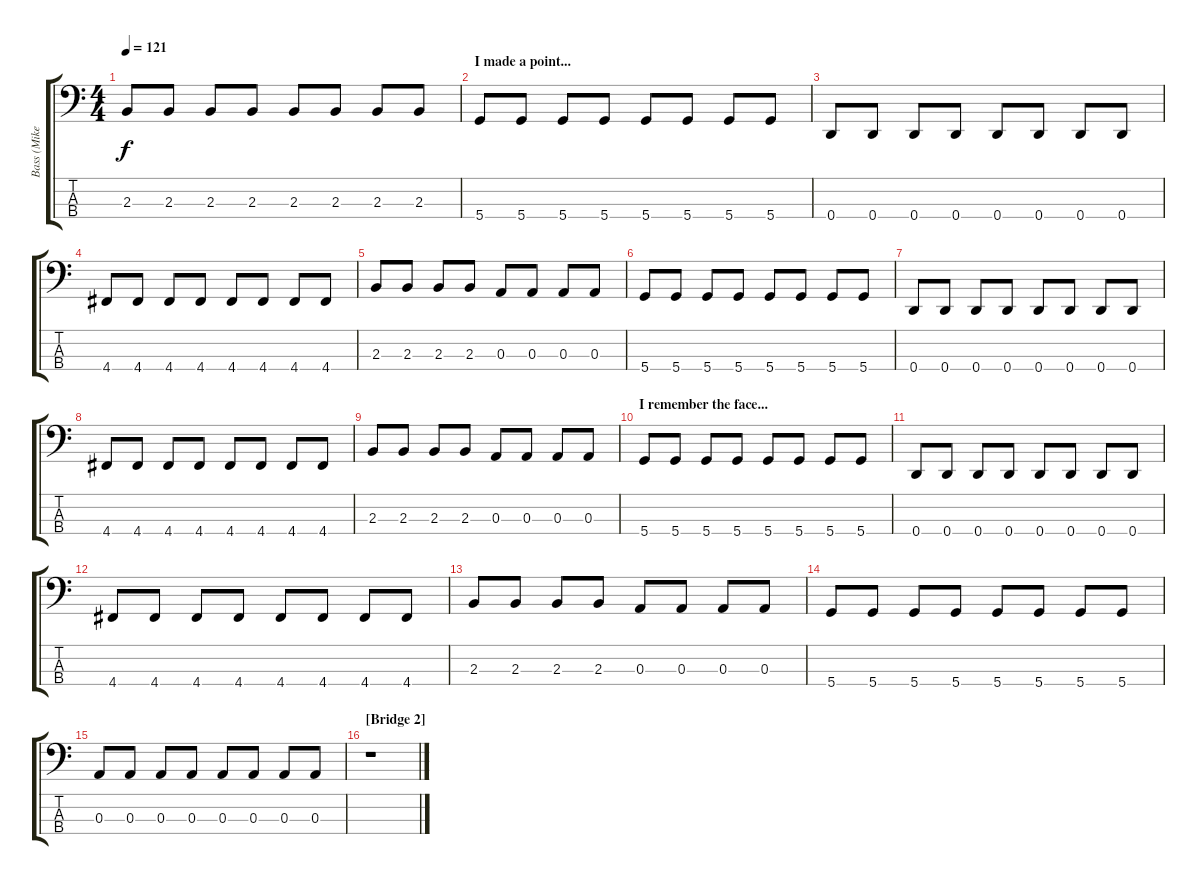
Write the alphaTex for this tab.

\track ("Bass (Mike Dirnt)" "Bass (Mike") {instrument electricbasspick}
\staff {score tabs}
\tuning (G2 D2 A1 D1) {hide}
\ts (4 4)
\tempo 121
\clef f4
\ks c
2.3.8{dy f} 2.3.8 2.3.8 2.3.8 2.3.8 2.3.8 2.3.8 2.3.8 |
\section ("" "I made a point...")
5.4.8 5.4.8 5.4.8 5.4.8 5.4.8 5.4.8 5.4.8 5.4.8 |
0.4.8 0.4.8 0.4.8 0.4.8 0.4.8 0.4.8 0.4.8 0.4.8 |
4.4.8 4.4.8 4.4.8 4.4.8 4.4.8 4.4.8 4.4.8 4.4.8 |
2.3.8 2.3.8 2.3.8 2.3.8 0.3.8 0.3.8 0.3.8 0.3.8 |
5.4.8 5.4.8 5.4.8 5.4.8 5.4.8 5.4.8 5.4.8 5.4.8 |
0.4.8 0.4.8 0.4.8 0.4.8 0.4.8 0.4.8 0.4.8 0.4.8 |
4.4.8 4.4.8 4.4.8 4.4.8 4.4.8 4.4.8 4.4.8 4.4.8 |
2.3.8 2.3.8 2.3.8 2.3.8 0.3.8 0.3.8 0.3.8 0.3.8 |
\section ("" "I remember the face...")
5.4.8 5.4.8 5.4.8 5.4.8 5.4.8 5.4.8 5.4.8 5.4.8 |
0.4.8 0.4.8 0.4.8 0.4.8 0.4.8 0.4.8 0.4.8 0.4.8 |
4.4.8 4.4.8 4.4.8 4.4.8 4.4.8 4.4.8 4.4.8 4.4.8 |
2.3.8 2.3.8 2.3.8 2.3.8 0.3.8 0.3.8 0.3.8 0.3.8 |
5.4.8 5.4.8 5.4.8 5.4.8 5.4.8 5.4.8 5.4.8 5.4.8 |
0.3.8 0.3.8 0.3.8 0.3.8 0.3.8 0.3.8 0.3.8 0.3.8 |
\section ("" "[Bridge 2]")
r.1
